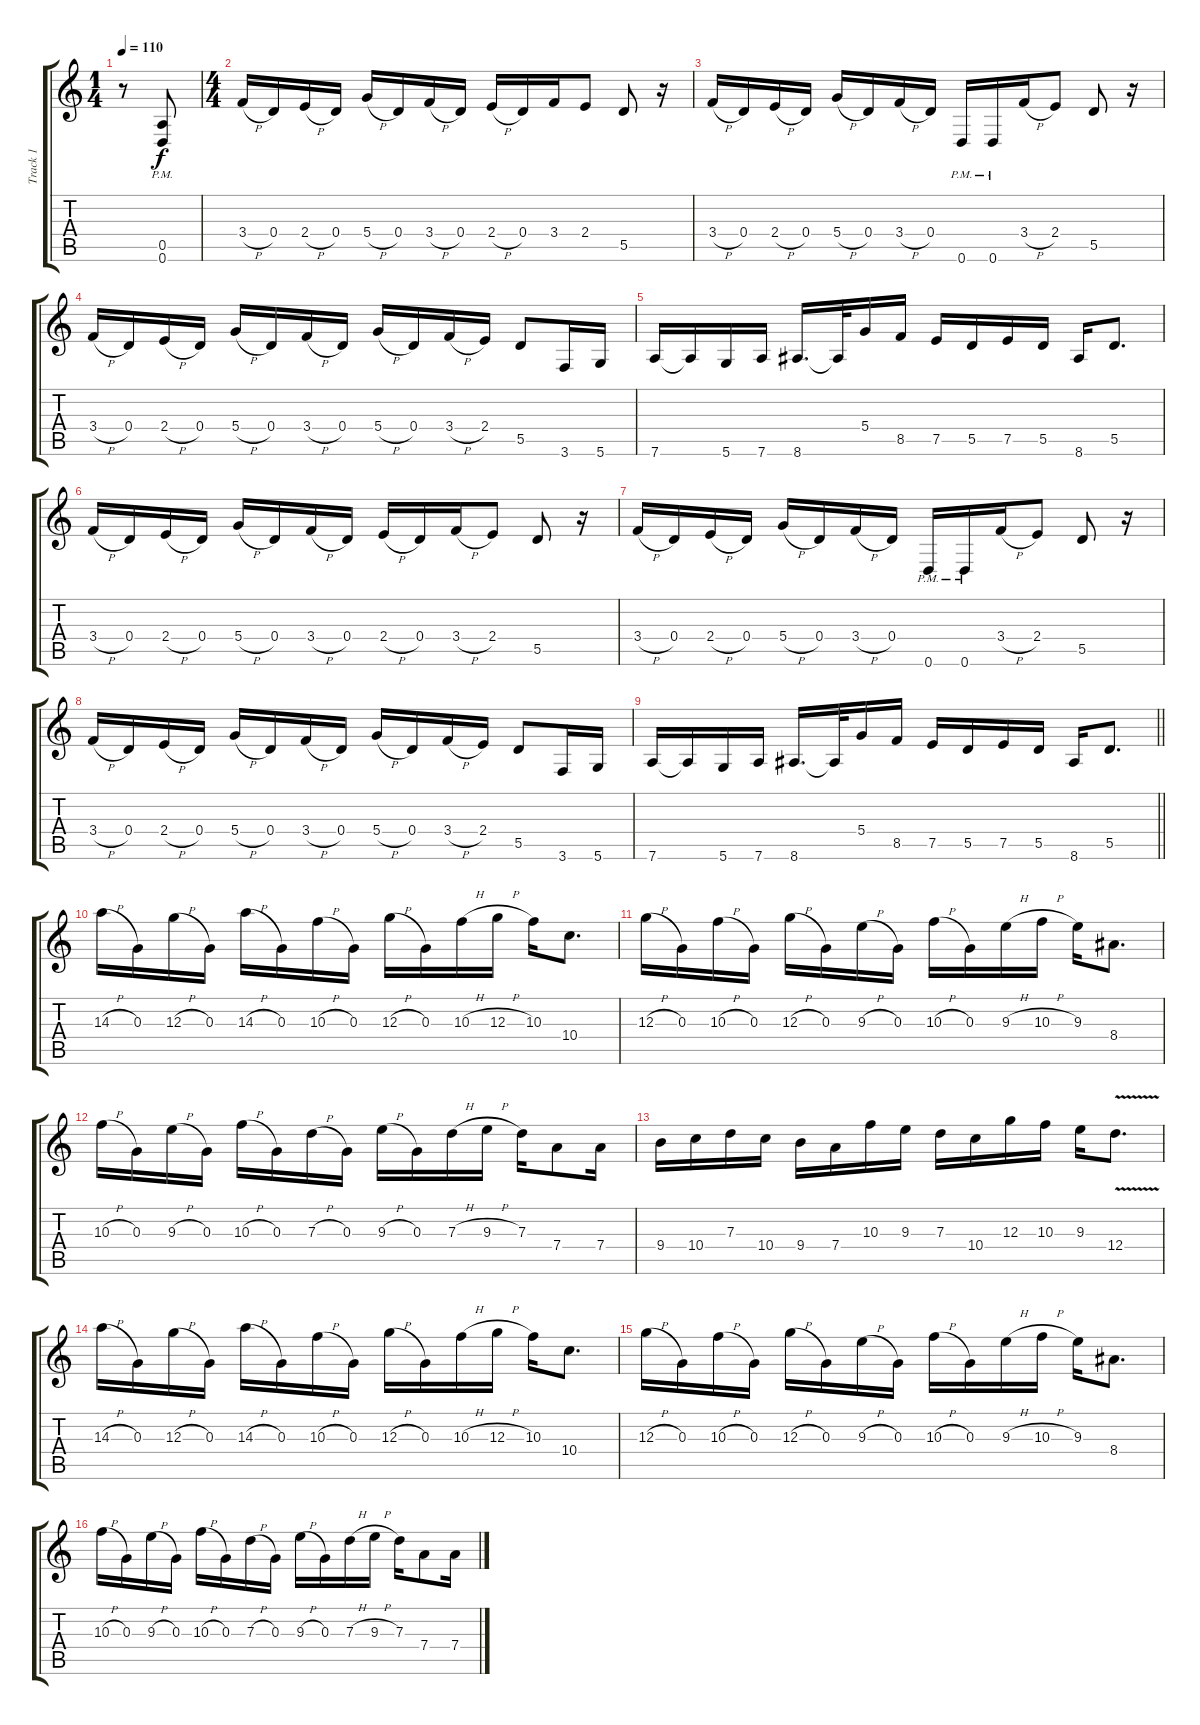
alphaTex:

\track ("Track 1" "Track 1") {instrument distortionguitar}
\staff {score tabs}
\tuning (E4 B3 G3 D3 A2 D2) {hide}
\ts (1 4)
\tempo 110
\clef g2
\ks c
r.8{dy f instrument distortionguitar} (0.5{pm} 0.6{pm}).8 |
\ts (4 4)
3.4{h}.16 0.4.16 2.4{h}.16 0.4.16 5.4{h}.16 0.4.16 3.4{h}.16 0.4.16 2.4{h}.16 0.4.16 3.4.16 2.4.8 5.5.8 r.16 |
3.4{h}.16 0.4.16 2.4{h}.16 0.4.16 5.4{h}.16 0.4.16 3.4{h}.16 0.4.16 0.6{pm}.16 0.6{pm}.16 3.4{h}.16 2.4.8 5.5.8 r.16 |
3.4{h}.16 0.4.16 2.4{h}.16 0.4.16 5.4{h}.16 0.4.16 3.4{h}.16 0.4.16 5.4{h}.16 0.4.16 3.4{h}.16 2.4.16 5.5.8 3.6.16 5.6.16 |
7.6.16 7.6{t}.16 5.6.16 7.6.16 8.6.16{d} 8.6{t}.32 5.4.16 8.5.16 7.5.16 5.5.16 7.5.16 5.5.16 8.6.16 5.5.8{d} |
3.4{h}.16 0.4.16 2.4{h}.16 0.4.16 5.4{h}.16 0.4.16 3.4{h}.16 0.4.16 2.4{h}.16 0.4.16 3.4{h}.16 2.4.8 5.5.8 r.16 |
3.4{h}.16 0.4.16 2.4{h}.16 0.4.16 5.4{h}.16 0.4.16 3.4{h}.16 0.4.16 0.6{pm}.16 0.6{pm}.16 3.4{h}.16 2.4.8 5.5.8 r.16 |
3.4{h}.16 0.4.16 2.4{h}.16 0.4.16 5.4{h}.16 0.4.16 3.4{h}.16 0.4.16 5.4{h}.16 0.4.16 3.4{h}.16 2.4.16 5.5.8 3.6.16 5.6.16 |
\barLineRight lightlight
7.6.16 7.6{t}.16 5.6.16 7.6.16 8.6.16{d} 8.6{t}.32 5.4.16 8.5.16 7.5.16 5.5.16 7.5.16 5.5.16 8.6.16 5.5.8{d} |
14.3{h}.16 0.3.16 12.3{h}.16 0.3.16 14.3{h}.16 0.3.16 10.3{h}.16 0.3.16 12.3{h}.16 0.3.16 10.3{h}.16 12.3{h}.16 10.3.16 10.4.8{d} |
12.3{h}.16 0.3.16 10.3{h}.16 0.3.16 12.3{h}.16 0.3.16 9.3{h}.16 0.3.16 10.3{h}.16 0.3.16 9.3{h}.16 10.3{h}.16 9.3.16 8.4.8{d} |
10.3{h}.16 0.3.16 9.3{h}.16 0.3.16 10.3{h}.16 0.3.16 7.3{h}.16 0.3.16 9.3{h}.16 0.3.16 7.3{h}.16 9.3{h}.16 7.3.16 7.4.8 7.4.16 |
9.4.16 10.4.16 7.3.16 10.4.16 9.4.16 7.4.16 10.3.16 9.3.16 7.3.16 10.4.16 12.3.16 10.3.16 9.3.16 12.4{v}.8{d} |
14.3{h}.16 0.3.16 12.3{h}.16 0.3.16 14.3{h}.16 0.3.16 10.3{h}.16 0.3.16 12.3{h}.16 0.3.16 10.3{h}.16 12.3{h}.16 10.3.16 10.4.8{d} |
12.3{h}.16 0.3.16 10.3{h}.16 0.3.16 12.3{h}.16 0.3.16 9.3{h}.16 0.3.16 10.3{h}.16 0.3.16 9.3{h}.16 10.3{h}.16 9.3.16 8.4.8{d} |
10.3{h}.16 0.3.16 9.3{h}.16 0.3.16 10.3{h}.16 0.3.16 7.3{h}.16 0.3.16 9.3{h}.16 0.3.16 7.3{h}.16 9.3{h}.16 7.3.16 7.4.8 7.4.16
